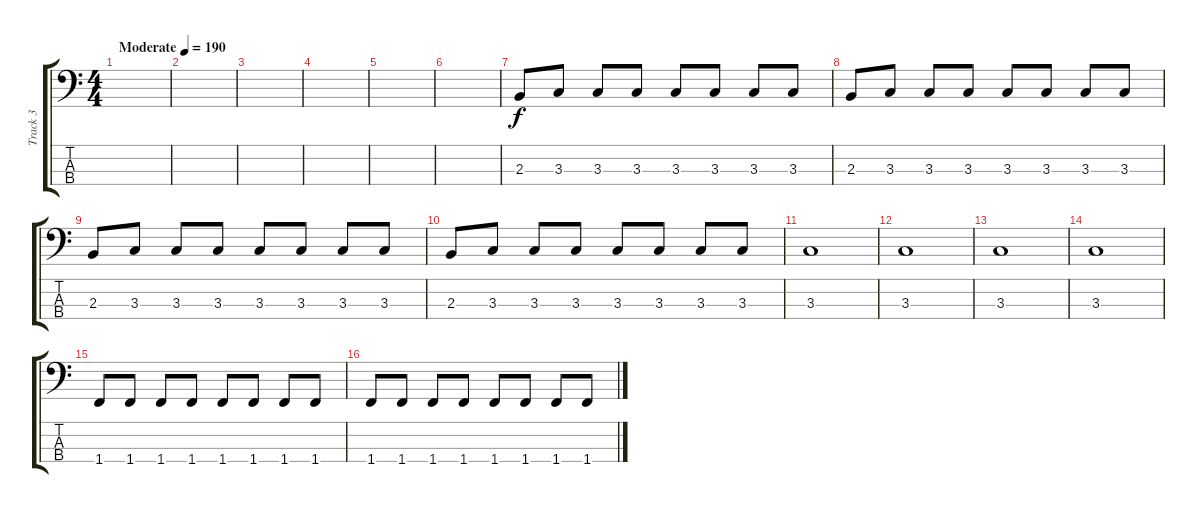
\track ("Track 3" "Track 3") {instrument electricbassfinger}
\staff {score tabs}
\tuning (G2 D2 A1 E1) {hide}
\ts (4 4)
\tempo (190 "Moderate")
\clef f4
\ks c
|
|
|
|
|
|
2.3.8 3.3.8 3.3.8 3.3.8 3.3.8 3.3.8 3.3.8 3.3.8 |
2.3.8 3.3.8 3.3.8 3.3.8 3.3.8 3.3.8 3.3.8 3.3.8 |
2.3.8 3.3.8 3.3.8 3.3.8 3.3.8 3.3.8 3.3.8 3.3.8 |
2.3.8 3.3.8 3.3.8 3.3.8 3.3.8 3.3.8 3.3.8 3.3.8 |
3.3.1 |
3.3.1 |
3.3.1 |
3.3.1 |
1.4.8 1.4.8 1.4.8 1.4.8 1.4.8 1.4.8 1.4.8 1.4.8 |
1.4.8 1.4.8 1.4.8 1.4.8 1.4.8 1.4.8 1.4.8 1.4.8
